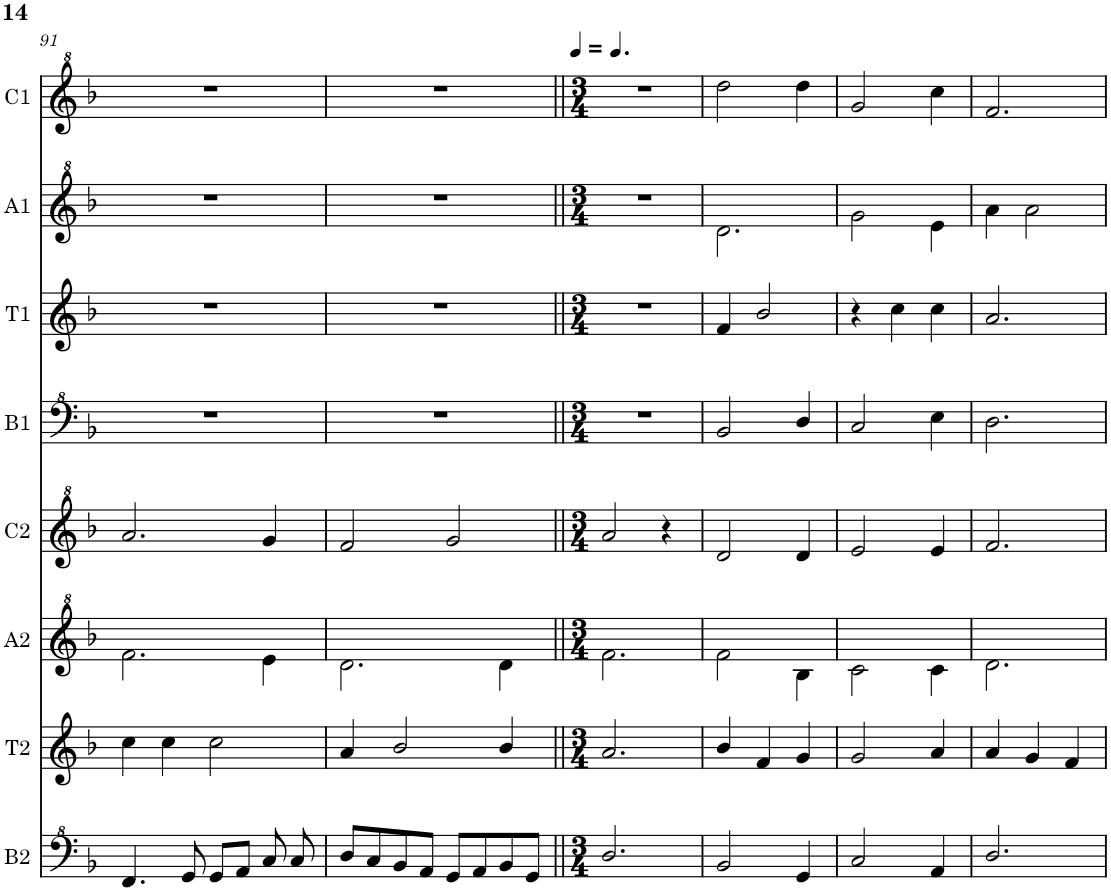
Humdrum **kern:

**kern	**kern	**kern	**kern	**kern	**kern	**kern	**kern
*part8	*part7	*part6	*part5	*part4	*part3	*part2	*part1
*staff8	*staff7	*staff6	*staff5	*staff4	*staff3	*staff2	*staff1
*I"Bass 2	*I"Tenor 2	*I"Alto 2	*I"Cantus 2	*I"Bass 1	*I"Tenor 1	*I"Alto 1	*I"Cantus 1
*I'B2	*I'T2	*I'A2	*I'C2	*I'B1	*I'T1	*I'A1	*I'C1
!!LO:PB:g=z
*clefF^4	*clefG2	*clefG^2	*clefG^2	*clefF^4	*clefG2	*clefG^2	*clefG^2
*k[b-]	*k[b-]	*k[b-]	*k[b-]	*k[b-]	*k[b-]	*k[b-]	*k[b-]
*M2/2	*M2/2	*M2/2	*M2/2	*M2/2	*M2/2	*M2/2	*M2/2
=91	=91	=91	=91	=91	=91	=91	=91
4.F/	4cc\	2.ff\	2.aa/	1r	1r	1r	1r
.	4cc\	.	.	.	.	.	.
8G/	.	.	.	.	.	.	.
8G/L	2cc\	.	.	.	.	.	.
8A/J	.	.	.	.	.	.	.
8c/	.	4ee\	4gg/	.	.	.	.
8c/	.	.	.	.	.	.	.
=92	=92	=92	=92	=92	=92	=92	=92
8d/L	4a/	2.dd\	2ff/	1r	1r	1r	1r
8c/	.	.	.	.	.	.	.
8B-/	2b-/	.	.	.	.	.	.
8A/J	.	.	.	.	.	.	.
8G/L	.	.	2gg/	.	.	.	.
8A/	.	.	.	.	.	.	.
8B-/	4b-/	4dd\	.	.	.	.	.
8G/J	.	.	.	.	.	.	.
=93||	=93||	=93||	=93||	=93||	=93||	=93||	=93||
*M3/4	*M3/4	*M3/4	*M3/4	*M3/4	*M3/4	*M3/4	*M3/4
2.d/	2.a/	2.ff\	2aa/	2.r	2.r	2.r	2.r
.	.	.	4r	.	.	.	.
=94	=94	=94	=94	=94	=94	=94	=94
2B-/	4b-/	2ff\	2dd/	2B-/	4f/	2.dd\	2ddd\
.	4f/	.	.	.	2b-/	.	.
4G/	4g/	4b-\	4dd/	4d/	.	.	4ddd\
=95	=95	=95	=95	=95	=95	=95	=95
2c/	2g/	2cc\	2ee/	2c/	4r	2gg\	2gg/
.	.	.	.	.	4cc\	.	.
4A/	4a/	4cc\	4ee/	4e\	4cc\	4ee\	4ccc\
=96	=96	=96	=96	=96	=96	=96	=96
2.d/	4a/	2.dd\	2.ff/	2.d\	2.a/	4aa\	2.ff/
.	4g/	.	.	.	.	2aa\	.
.	4f/	.	.	.	.	.	.
=	=	=	=	=	=	=	=
*-	*-	*-	*-	*-	*-	*-	*-
